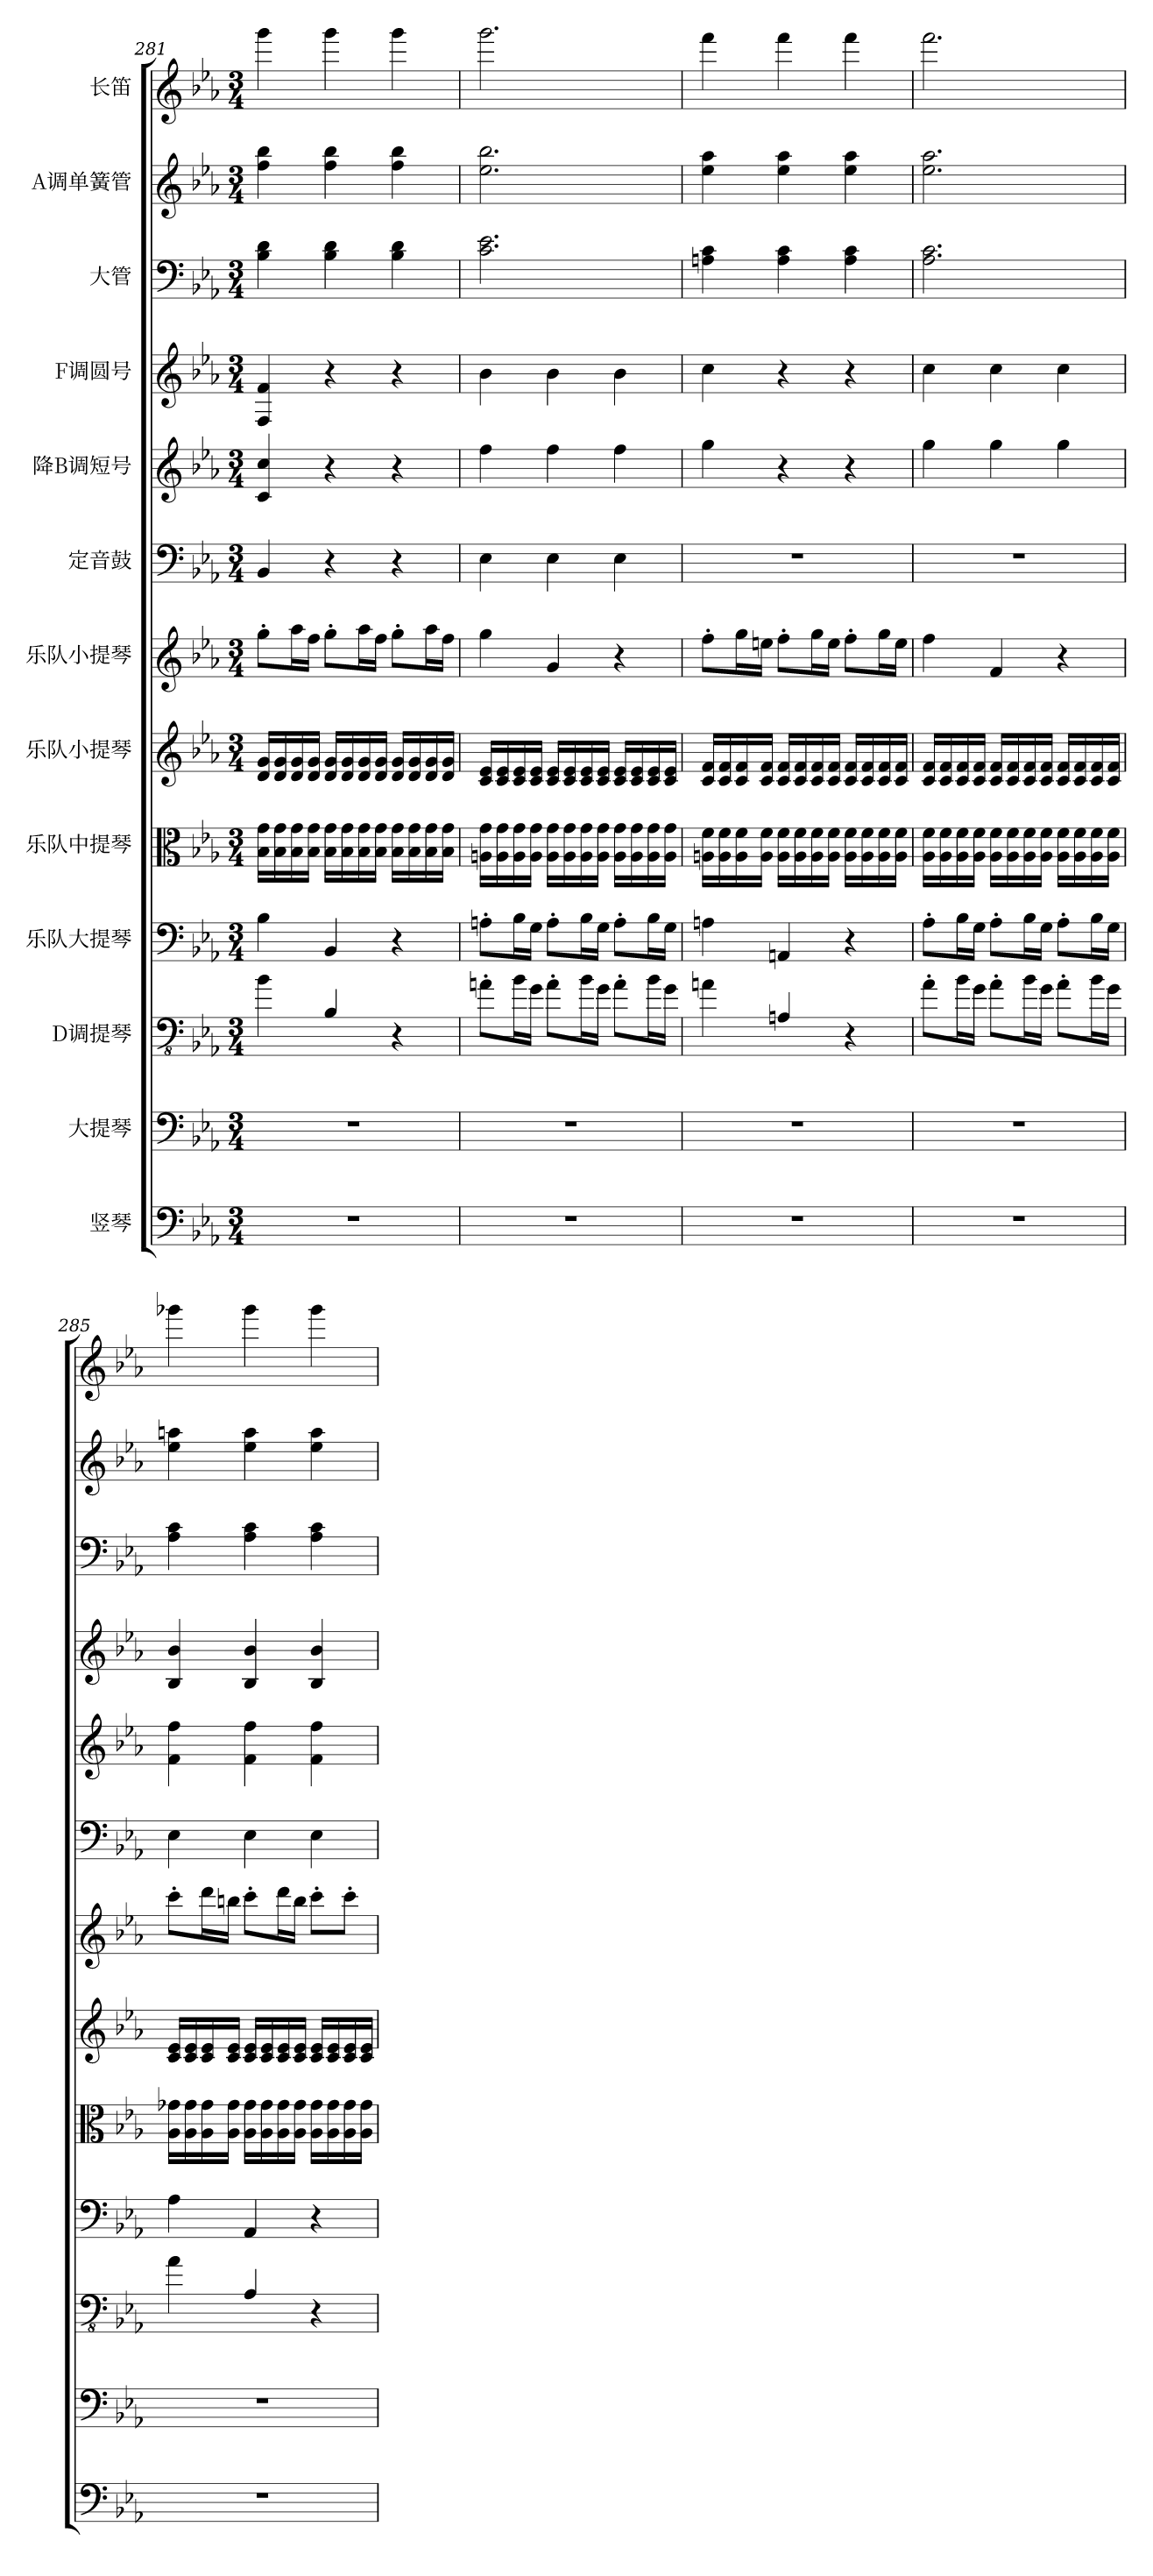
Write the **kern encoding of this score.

**kern	**kern	**kern	**kern	**kern	**kern	**kern	**kern	**kern	**kern	**kern	**kern	**kern
*part13	*part12	*part11	*part10	*part9	*part8	*part7	*part6	*part5	*part4	*part3	*part2	*part1
*staff13	*staff12	*staff11	*staff10	*staff9	*staff8	*staff7	*staff6	*staff5	*staff4	*staff3	*staff2	*staff1
*I"竖琴	*I"大提琴	*I"D调提琴	*I"乐队大提琴	*I"乐队中提琴	*I"乐队小提琴	*I"乐队小提琴	*I"定音鼓	*I"降B调短号	*I"F调圆号	*I"大管	*I"A调单簧管	*I"长笛
*clefF4	*clefF4	*clefFv4	*clefF4	*clefC3	*clefG2	*clefG2	*clefF4	*clefG2	*clefG2	*clefF4	*clefG2	*clefG2
*	*	*ITrd7c12	*	*	*	*	*	*ITrd1c2	*ITrd4c7	*	*ITrd2c3	*
*k[b-e-a-]	*k[b-e-a-]	*k[b-e-a-]	*k[b-e-a-]	*k[b-e-a-]	*k[b-e-a-]	*k[b-e-a-]	*k[b-e-a-]	*k[b-e-a-d-g-]	*k[b-e-a-d-]	*k[b-e-a-]	*k[]	*k[b-e-a-]
*M3/4	*M3/4	*M3/4	*M3/4	*M3/4	*M3/4	*M3/4	*M3/4	*M3/4	*M3/4	*M3/4	*M3/4	*M3/4
=281	=281	=281	=281	=281	=281	=281	=281	=281	=281	=281	=281	=281
2.r	2.r	4BB-\	4B-\	16B-\ 16g\LL	16d/ 16g/LL	8gg'\L	4BB-/	4B-/ 4b-/	4BB-/ 4B-/	4B-\ 4d\	4dd\ 4gg\	4ggg\
.	.	.	.	16B-\ 16g\	16d/ 16g/	.	.	.	.	.	.	.
.	.	.	.	16B-\ 16g\	16d/ 16g/	16aa-\L	.	.	.	.	.	.
.	.	.	.	16B-\ 16g\JJ	16d/ 16g/JJ	16ff\JJ	.	.	.	.	.	.
.	.	4BBB-/	4BB-/	16B-\ 16g\LL	16d/ 16g/LL	8gg'\L	4r	4r	4r	4B-\ 4d\	4dd\ 4gg\	4ggg\
.	.	.	.	16B-\ 16g\	16d/ 16g/	.	.	.	.	.	.	.
.	.	.	.	16B-\ 16g\	16d/ 16g/	16aa-\L	.	.	.	.	.	.
.	.	.	.	16B-\ 16g\JJ	16d/ 16g/JJ	16ff\JJ	.	.	.	.	.	.
.	.	4r	4r	16B-\ 16g\LL	16d/ 16g/LL	8gg'\L	4r	4r	4r	4B-\ 4d\	4dd\ 4gg\	4ggg\
.	.	.	.	16B-\ 16g\	16d/ 16g/	.	.	.	.	.	.	.
.	.	.	.	16B-\ 16g\	16d/ 16g/	16aa-\L	.	.	.	.	.	.
.	.	.	.	16B-\ 16g\JJ	16d/ 16g/JJ	16ff\JJ	.	.	.	.	.	.
!!LO:PB:g=z
=282	=282	=282	=282	=282	=282	=282	=282	=282	=282	=282	=282	=282
2.r	2.r	8AAn'\L	8An'\L	16An\ 16g\LL	16c/ 16e-/LL	4gg\	4E-\	4ee-\	4e-\	2.c\ 2.e-\	2.cc\ 2.gg\	2.ggg\
.	.	.	.	16A\ 16g\	16c/ 16e-/	.	.	.	.	.	.	.
.	.	16BB-\L	16B-\L	16A\ 16g\	16c/ 16e-/	.	.	.	.	.	.	.
.	.	16GG\JJ	16G\JJ	16A\ 16g\JJ	16c/ 16e-/JJ	.	.	.	.	.	.	.
.	.	8AA'\L	8A'\L	16A\ 16g\LL	16c/ 16e-/LL	4g/	4E-\	4ee-\	4e-\	.	.	.
.	.	.	.	16A\ 16g\	16c/ 16e-/	.	.	.	.	.	.	.
.	.	16BB-\L	16B-\L	16A\ 16g\	16c/ 16e-/	.	.	.	.	.	.	.
.	.	16GG\JJ	16G\JJ	16A\ 16g\JJ	16c/ 16e-/JJ	.	.	.	.	.	.	.
.	.	8AA'\L	8A'\L	16A\ 16g\LL	16c/ 16e-/LL	4r	4E-\	4ee-\	4e-\	.	.	.
.	.	.	.	16A\ 16g\	16c/ 16e-/	.	.	.	.	.	.	.
.	.	16BB-\L	16B-\L	16A\ 16g\	16c/ 16e-/	.	.	.	.	.	.	.
.	.	16GG\JJ	16G\JJ	16A\ 16g\JJ	16c/ 16e-/JJ	.	.	.	.	.	.	.
=283	=283	=283	=283	=283	=283	=283	=283	=283	=283	=283	=283	=283
2.r	2.r	4AAn\	4An\	16An\ 16f\LL	16c/ 16f/LL	8ff'\L	2.r	4ff\	4f\	4An\ 4c\	4cc\ 4ff\	4fff\
.	.	.	.	16A\ 16f\	16c/ 16f/	.	.	.	.	.	.	.
.	.	.	.	16A\ 16f\	16c/ 16f/	16gg\L	.	.	.	.	.	.
.	.	.	.	16A\ 16f\JJ	16c/ 16f/JJ	16een\JJ	.	.	.	.	.	.
.	.	4AAAn/	4AAn/	16A\ 16f\LL	16c/ 16f/LL	8ff'\L	.	4r	4r	4A\ 4c\	4cc\ 4ff\	4fff\
.	.	.	.	16A\ 16f\	16c/ 16f/	.	.	.	.	.	.	.
.	.	.	.	16A\ 16f\	16c/ 16f/	16gg\L	.	.	.	.	.	.
.	.	.	.	16A\ 16f\JJ	16c/ 16f/JJ	16ee\JJ	.	.	.	.	.	.
.	.	4r	4r	16A\ 16f\LL	16c/ 16f/LL	8ff'\L	.	4r	4r	4A\ 4c\	4cc\ 4ff\	4fff\
.	.	.	.	16A\ 16f\	16c/ 16f/	.	.	.	.	.	.	.
.	.	.	.	16A\ 16f\	16c/ 16f/	16gg\L	.	.	.	.	.	.
.	.	.	.	16A\ 16f\JJ	16c/ 16f/JJ	16ee\JJ	.	.	.	.	.	.
!!LO:PB:g=z
=284	=284	=284	=284	=284	=284	=284	=284	=284	=284	=284	=284	=284
2.r	2.r	8AA-'\L	8A-'\L	16A-\ 16f\LL	16c/ 16f/LL	4ff\	2.r	4ff\	4f\	2.A-\ 2.c\	2.cc\ 2.ff\	2.fff\
.	.	.	.	16A-\ 16f\	16c/ 16f/	.	.	.	.	.	.	.
.	.	16BB-\L	16B-\L	16A-\ 16f\	16c/ 16f/	.	.	.	.	.	.	.
.	.	16GG\JJ	16G\JJ	16A-\ 16f\JJ	16c/ 16f/JJ	.	.	.	.	.	.	.
.	.	8AA-'\L	8A-'\L	16A-\ 16f\LL	16c/ 16f/LL	4f/	.	4ff\	4f\	.	.	.
.	.	.	.	16A-\ 16f\	16c/ 16f/	.	.	.	.	.	.	.
.	.	16BB-\L	16B-\L	16A-\ 16f\	16c/ 16f/	.	.	.	.	.	.	.
.	.	16GG\JJ	16G\JJ	16A-\ 16f\JJ	16c/ 16f/JJ	.	.	.	.	.	.	.
.	.	8AA-'\L	8A-'\L	16A-\ 16f\LL	16c/ 16f/LL	4r	.	4ff\	4f\	.	.	.
.	.	.	.	16A-\ 16f\	16c/ 16f/	.	.	.	.	.	.	.
.	.	16BB-\L	16B-\L	16A-\ 16f\	16c/ 16f/	.	.	.	.	.	.	.
.	.	16GG\JJ	16G\JJ	16A-\ 16f\JJ	16c/ 16f/JJ	.	.	.	.	.	.	.
=285	=285	=285	=285	=285	=285	=285	=285	=285	=285	=285	=285	=285
2.r	2.r	4AA-\	4A-\	16A-\ 16g-X\LL	16c/ 16e-/LL	8ccc'\L	4E-\	4e-\ 4ee-\	4E-/ 4e-/	4A-\ 4c\	4cc\ 4ff#X\	4ggg-X\
.	.	.	.	16A-\ 16g-\	16c/ 16e-/	.	.	.	.	.	.	.
.	.	.	.	16A-\ 16g-\	16c/ 16e-/	16ddd\L	.	.	.	.	.	.
.	.	.	.	16A-\ 16g-\JJ	16c/ 16e-/JJ	16bbn\JJ	.	.	.	.	.	.
.	.	4AAA-/	4AA-/	16A-\ 16g-\LL	16c/ 16e-/LL	8ccc'\L	4E-\	4e-\ 4ee-\	4E-/ 4e-/	4A-\ 4c\	4cc\ 4ff#\	4ggg-\
.	.	.	.	16A-\ 16g-\	16c/ 16e-/	.	.	.	.	.	.	.
.	.	.	.	16A-\ 16g-\	16c/ 16e-/	16ddd\L	.	.	.	.	.	.
.	.	.	.	16A-\ 16g-\JJ	16c/ 16e-/JJ	16bb\JJ	.	.	.	.	.	.
.	.	4r	4r	16A-\ 16g-\LL	16c/ 16e-/LL	8ccc'\L	4E-\	4e-\ 4ee-\	4E-/ 4e-/	4A-\ 4c\	4cc\ 4ff#\	4ggg-\
.	.	.	.	16A-\ 16g-\	16c/ 16e-/	.	.	.	.	.	.	.
.	.	.	.	16A-\ 16g-\	16c/ 16e-/	8ccc'\J	.	.	.	.	.	.
.	.	.	.	16A-\ 16g-\JJ	16c/ 16e-/JJ	.	.	.	.	.	.	.
=	=	=	=	=	=	=	=	=	=	=	=	=
*-	*-	*-	*-	*-	*-	*-	*-	*-	*-	*-	*-	*-
